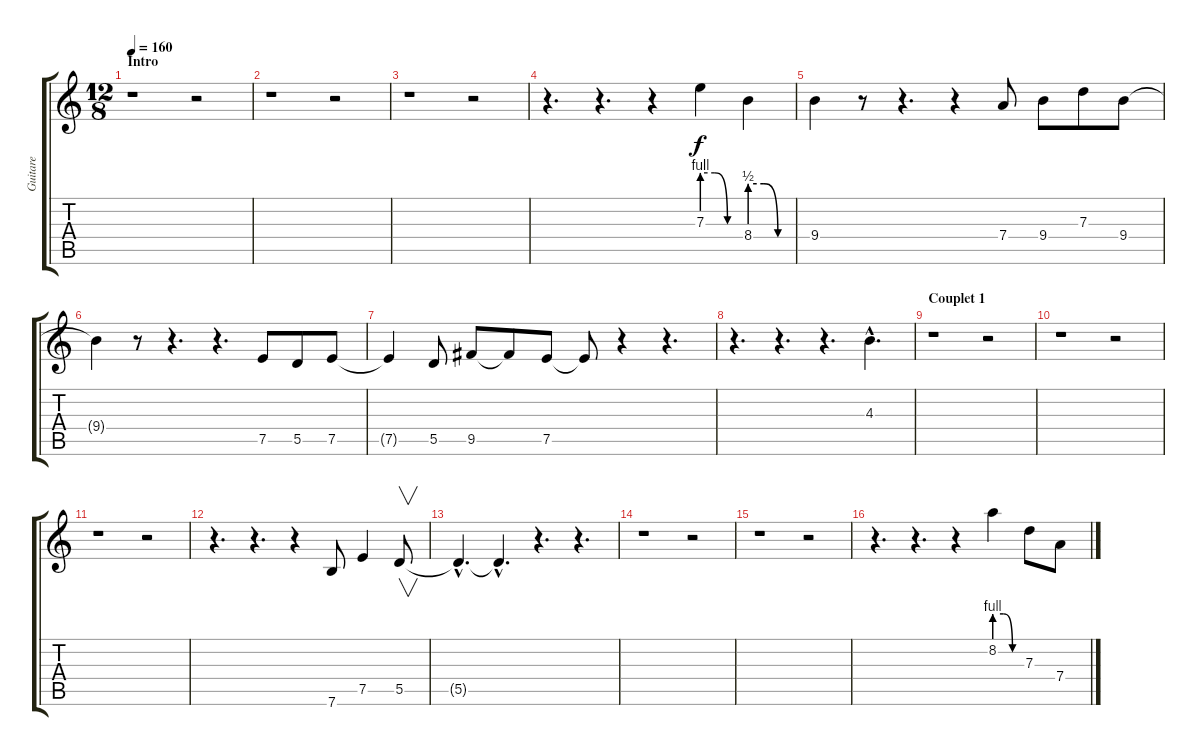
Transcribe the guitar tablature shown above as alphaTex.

\track ("Guitare" "Guitare") {instrument overdrivenguitar}
\staff {score tabs}
\tuning (E4 B3 G3 D3 A2 E2) {hide}
\ts (12 8)
\section ("" "Intro")
\tempo 160
\clef g2
\ks c
r.1{dy f instrument overdrivenguitar} r.2 |
r.1 r.2 |
r.1 r.2 |
r.4{d} r.4{d} r.4 7.3{be (custom 0 4 20 4 40 0 60 0)}.4 8.4{be (custom 0 2 20 2 40 0 60 0)}.4 |
9.4.4 r.8 r.4{d} r.4 7.4.8 9.4.8 7.3.8 9.4.8 |
9.4{t}.4 r.8 r.4{d} r.4{d} 7.5.8 5.5.8 7.5.8 |
7.5{t}.4 5.5.8 9.5.8 9.5{t}.8 7.5.8 7.5{t}.8 r.4 r.4{d} |
r.4{d} r.4{d} r.4{d} 4.3{hac}.4{d} |
\section ("" "Couplet 1")
r.1 r.2 |
r.1 r.2 |
r.1 r.2 |
r.4{d} r.4{d} r.4 7.6.8 7.5.4 5.5.8{v} |
5.5{hac t}.4{d} 5.5{hac t}.4{d} r.4{d} r.4{d} |
r.1 r.2 |
r.1 r.2 |
r.4{d} r.4{d} r.4 8.2{be (custom 0 4 20 4 40 0 60 0)}.4 7.3.8 7.4.8
